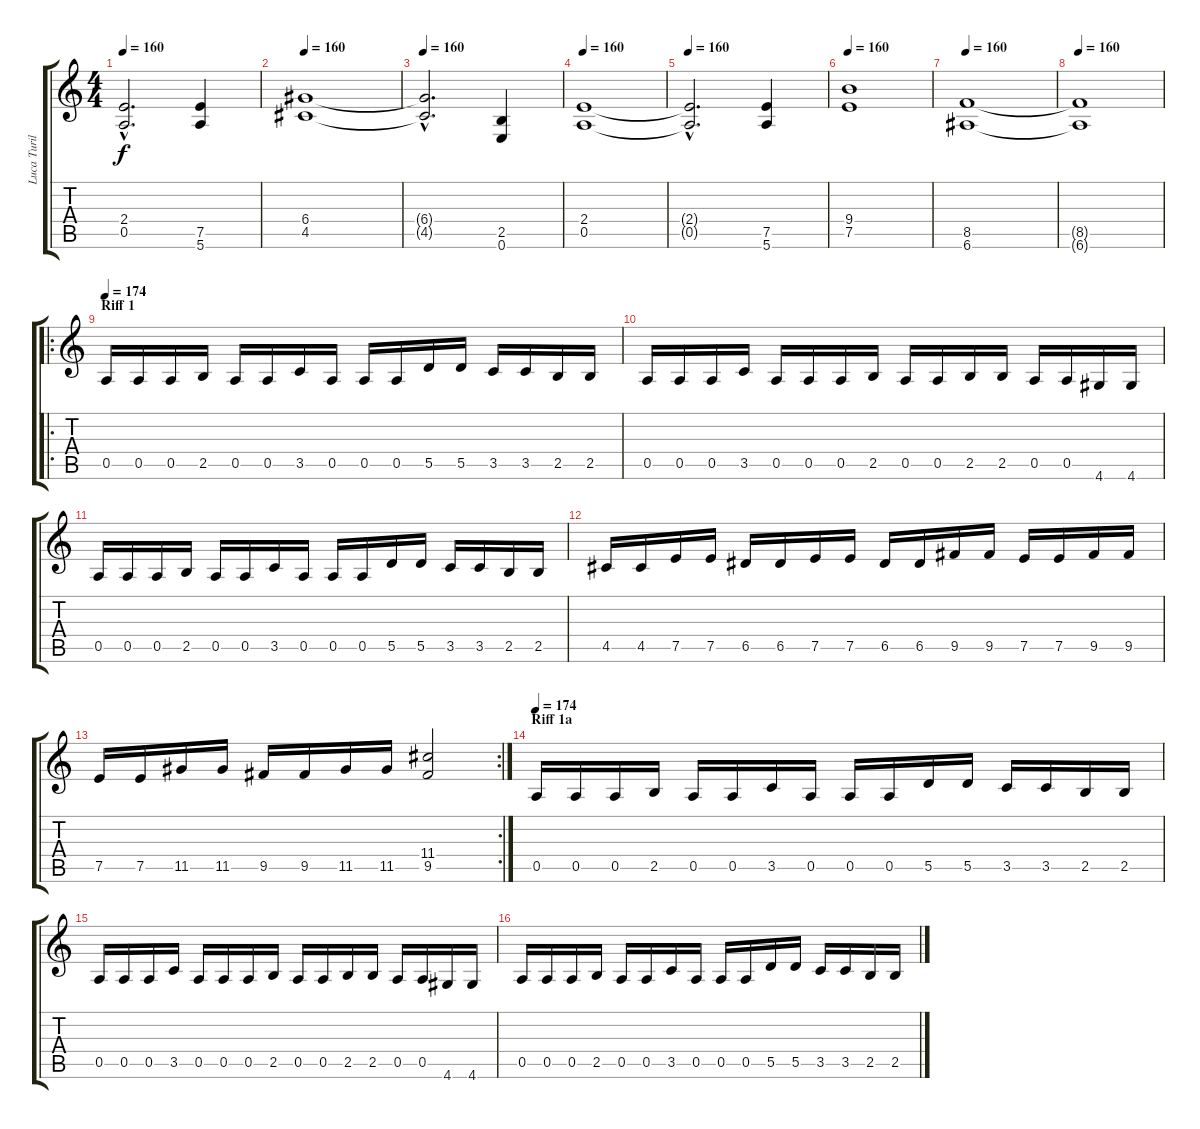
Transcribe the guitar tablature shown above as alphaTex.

\track ("Luca Turilli (Gtr 1)" "Luca Turil") {instrument distortionguitar}
\staff {score tabs}
\tuning (E4 B3 G3 D3 A2 E2) {hide}
\ts (4 4)
\tempo 160
\clef g2
\ks c
(2.4{hac t} 0.5{hac t}).2{d dy f} (7.5 5.6).4 |
\tempo 160
(6.4 4.5).1 |
\tempo 160
(6.4{hac t} 4.5{hac t}).2{d} (2.5 0.6).4 |
\tempo 160
(2.4 0.5).1 |
\tempo 160
(2.4{hac t} 0.5{hac t}).2{d} (7.5 5.6).4 |
\tempo 160
(9.4 7.5).1 |
\tempo 160
(8.5 6.6).1 |
\tempo 160
(8.5{t} 6.6{t}).1 |
\ro
\section ("" "Riff 1")
\tempo 174
0.5.16 0.5.16 0.5.16 2.5.16 0.5.16 0.5.16 3.5.16 0.5.16 0.5.16 0.5.16 5.5.16 5.5.16 3.5.16 3.5.16 2.5.16 2.5.16 |
0.5.16 0.5.16 0.5.16 3.5.16 0.5.16 0.5.16 0.5.16 2.5.16 0.5.16 0.5.16 2.5.16 2.5.16 0.5.16 0.5.16 4.6.16 4.6.16 |
0.5.16 0.5.16 0.5.16 2.5.16 0.5.16 0.5.16 3.5.16 0.5.16 0.5.16 0.5.16 5.5.16 5.5.16 3.5.16 3.5.16 2.5.16 2.5.16 |
4.5.16 4.5.16 7.5.16 7.5.16 6.5.16 6.5.16 7.5.16 7.5.16 6.5.16 6.5.16 9.5.16 9.5.16 7.5.16 7.5.16 9.5.16 9.5.16 |
\rc 2
7.5.16 7.5.16 11.5.16 11.5.16 9.5.16 9.5.16 11.5.16 11.5.16 (11.4 9.5).2 |
\section ("" "Riff 1a")
\tempo 174
0.5.16 0.5.16 0.5.16 2.5.16 0.5.16 0.5.16 3.5.16 0.5.16 0.5.16 0.5.16 5.5.16 5.5.16 3.5.16 3.5.16 2.5.16 2.5.16 |
0.5.16 0.5.16 0.5.16 3.5.16 0.5.16 0.5.16 0.5.16 2.5.16 0.5.16 0.5.16 2.5.16 2.5.16 0.5.16 0.5.16 4.6.16 4.6.16 |
0.5.16 0.5.16 0.5.16 2.5.16 0.5.16 0.5.16 3.5.16 0.5.16 0.5.16 0.5.16 5.5.16 5.5.16 3.5.16 3.5.16 2.5.16 2.5.16
